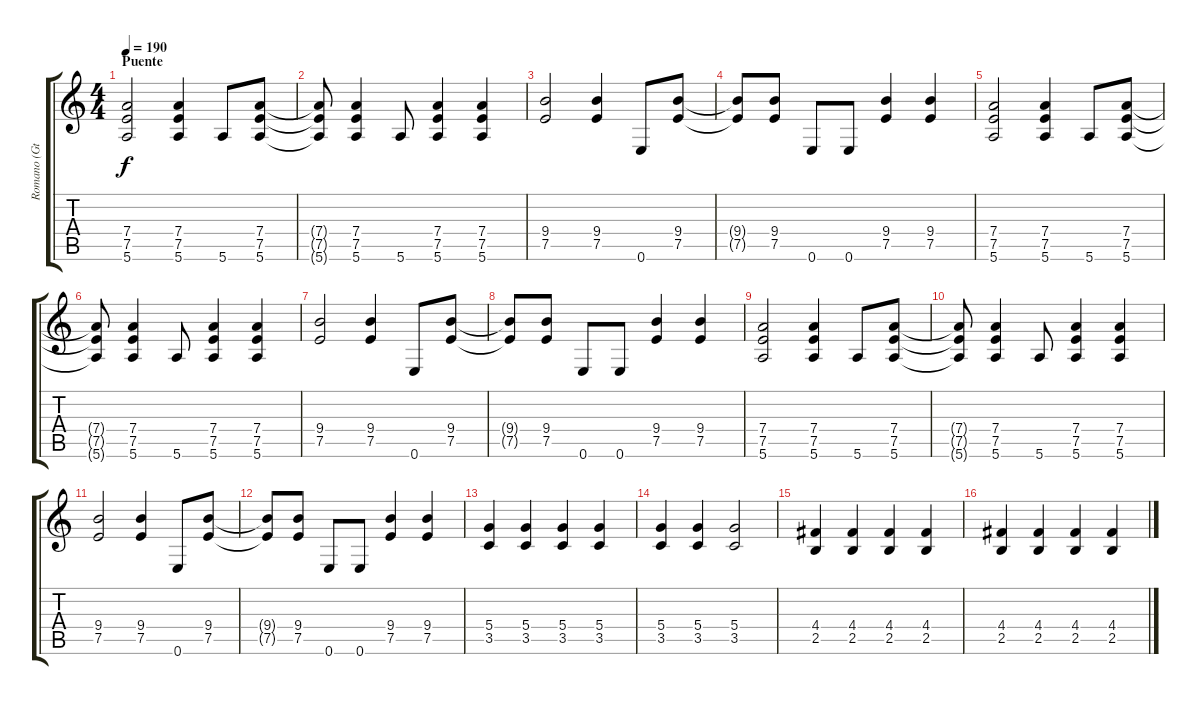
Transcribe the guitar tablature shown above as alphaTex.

\track ("Romano (Gtr 1)" "Romano (Gt") {instrument distortionguitar}
\staff {score tabs}
\tuning (E4 B3 G3 D3 A2 E2) {hide}
\ts (4 4)
\section ("" "Puente")
\tempo 190
\clef g2
\ks c
(7.4 7.5 5.6).2{dy f} (7.4 7.5 5.6).4 5.6.8 (7.4 7.5 5.6).8 |
(7.4{t} 7.5{t} 5.6{t}).8 (7.4 7.5 5.6).4 5.6.8 (7.4 7.5 5.6).4 (7.4 7.5 5.6).4 |
(9.4 7.5).2 (9.4 7.5).4 0.6.8 (9.4 7.5).8 |
(9.4{t} 7.5{t}).8 (9.4 7.5).8 0.6.8 0.6.8 (9.4 7.5).4 (9.4 7.5).4 |
(7.4 7.5 5.6).2 (7.4 7.5 5.6).4 5.6.8 (7.4 7.5 5.6).8 |
(7.4{t} 7.5{t} 5.6{t}).8 (7.4 7.5 5.6).4 5.6.8 (7.4 7.5 5.6).4 (7.4 7.5 5.6).4 |
(9.4 7.5).2 (9.4 7.5).4 0.6.8 (9.4 7.5).8 |
(9.4{t} 7.5{t}).8 (9.4 7.5).8 0.6.8 0.6.8 (9.4 7.5).4 (9.4 7.5).4 |
(7.4 7.5 5.6).2 (7.4 7.5 5.6).4 5.6.8 (7.4 7.5 5.6).8 |
(7.4{t} 7.5{t} 5.6{t}).8 (7.4 7.5 5.6).4 5.6.8 (7.4 7.5 5.6).4 (7.4 7.5 5.6).4 |
(9.4 7.5).2 (9.4 7.5).4 0.6.8 (9.4 7.5).8 |
(9.4{t} 7.5{t}).8 (9.4 7.5).8 0.6.8 0.6.8 (9.4 7.5).4 (9.4 7.5).4 |
(5.4 3.5).4 (5.4 3.5).4 (5.4 3.5).4 (5.4 3.5).4 |
(5.4 3.5).4 (5.4 3.5).4 (5.4 3.5).2 |
(4.4 2.5).4 (4.4 2.5).4 (4.4 2.5).4 (4.4 2.5).4 |
(4.4 2.5).4 (4.4 2.5).4 (4.4 2.5).4 (4.4 2.5).4
